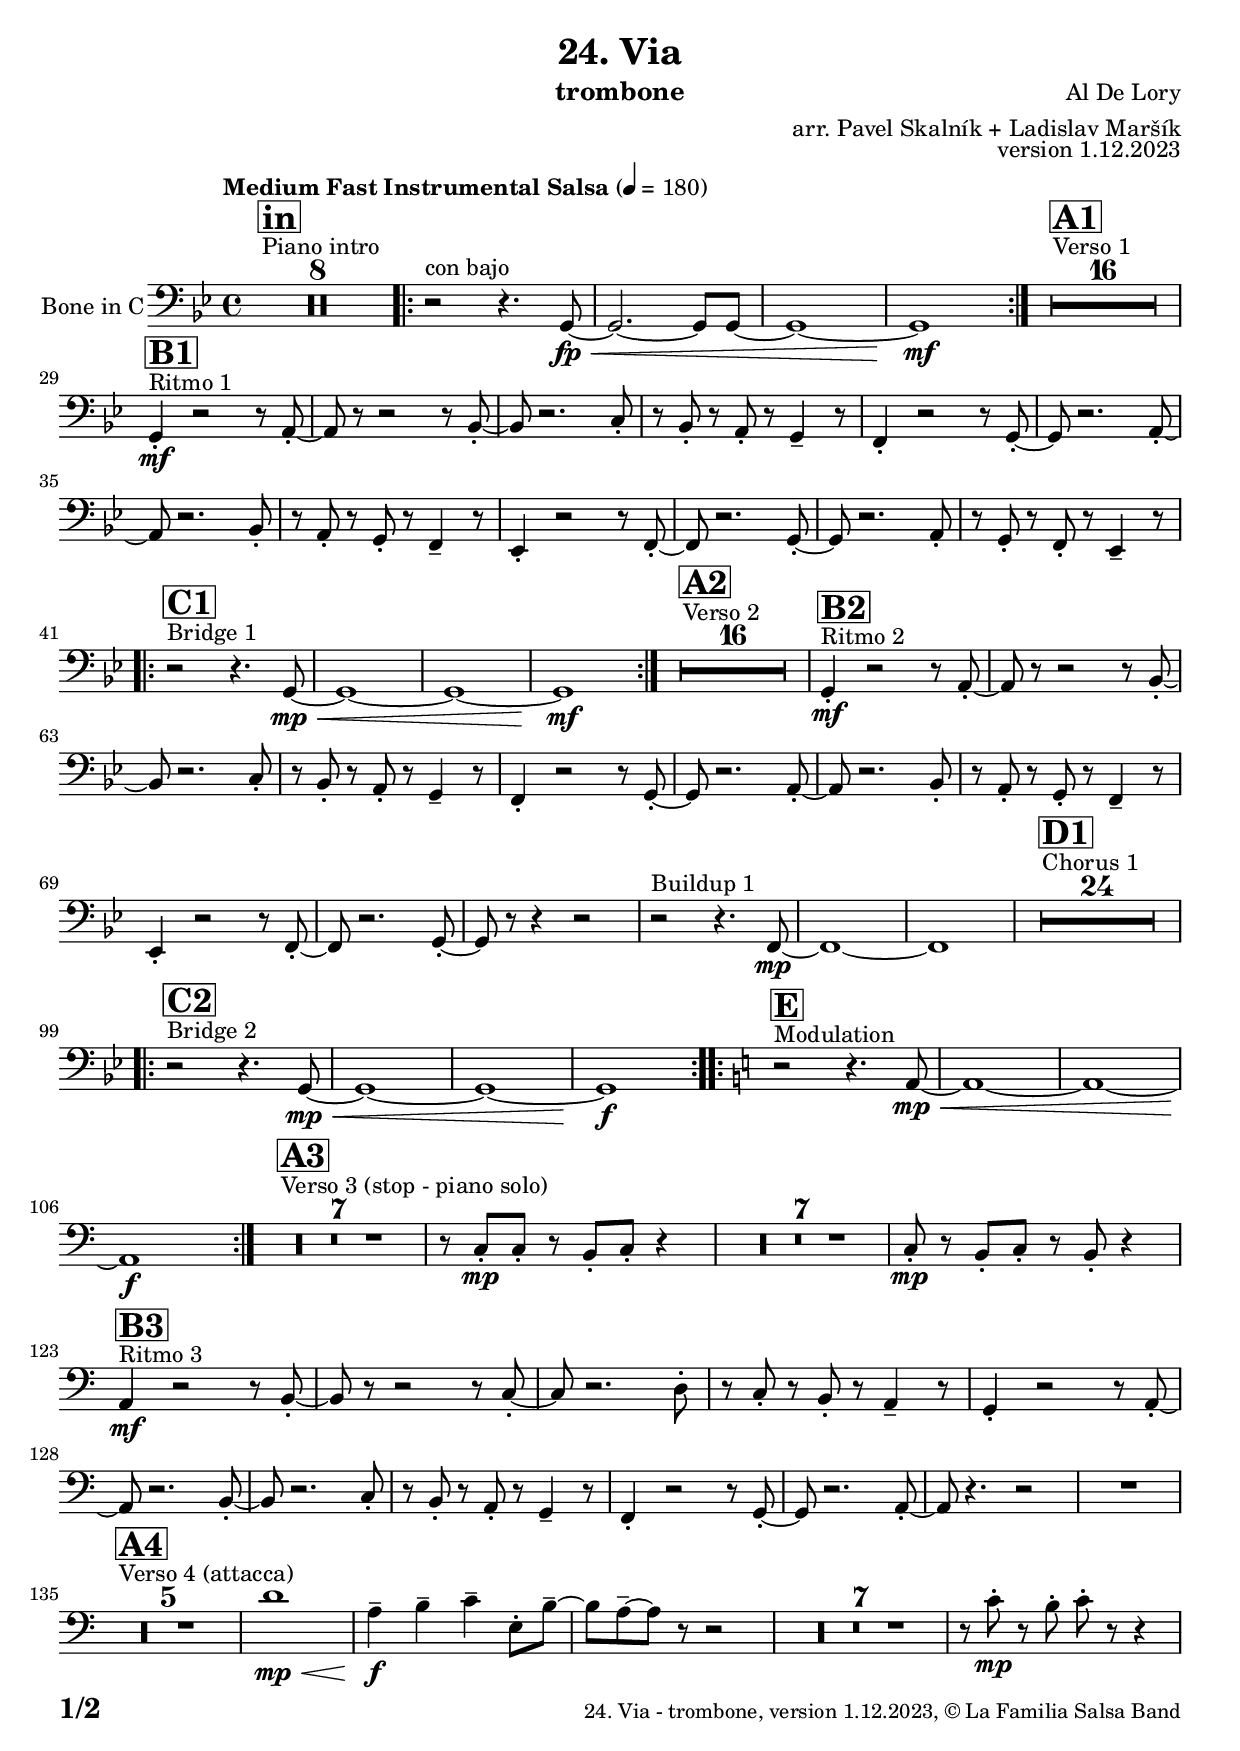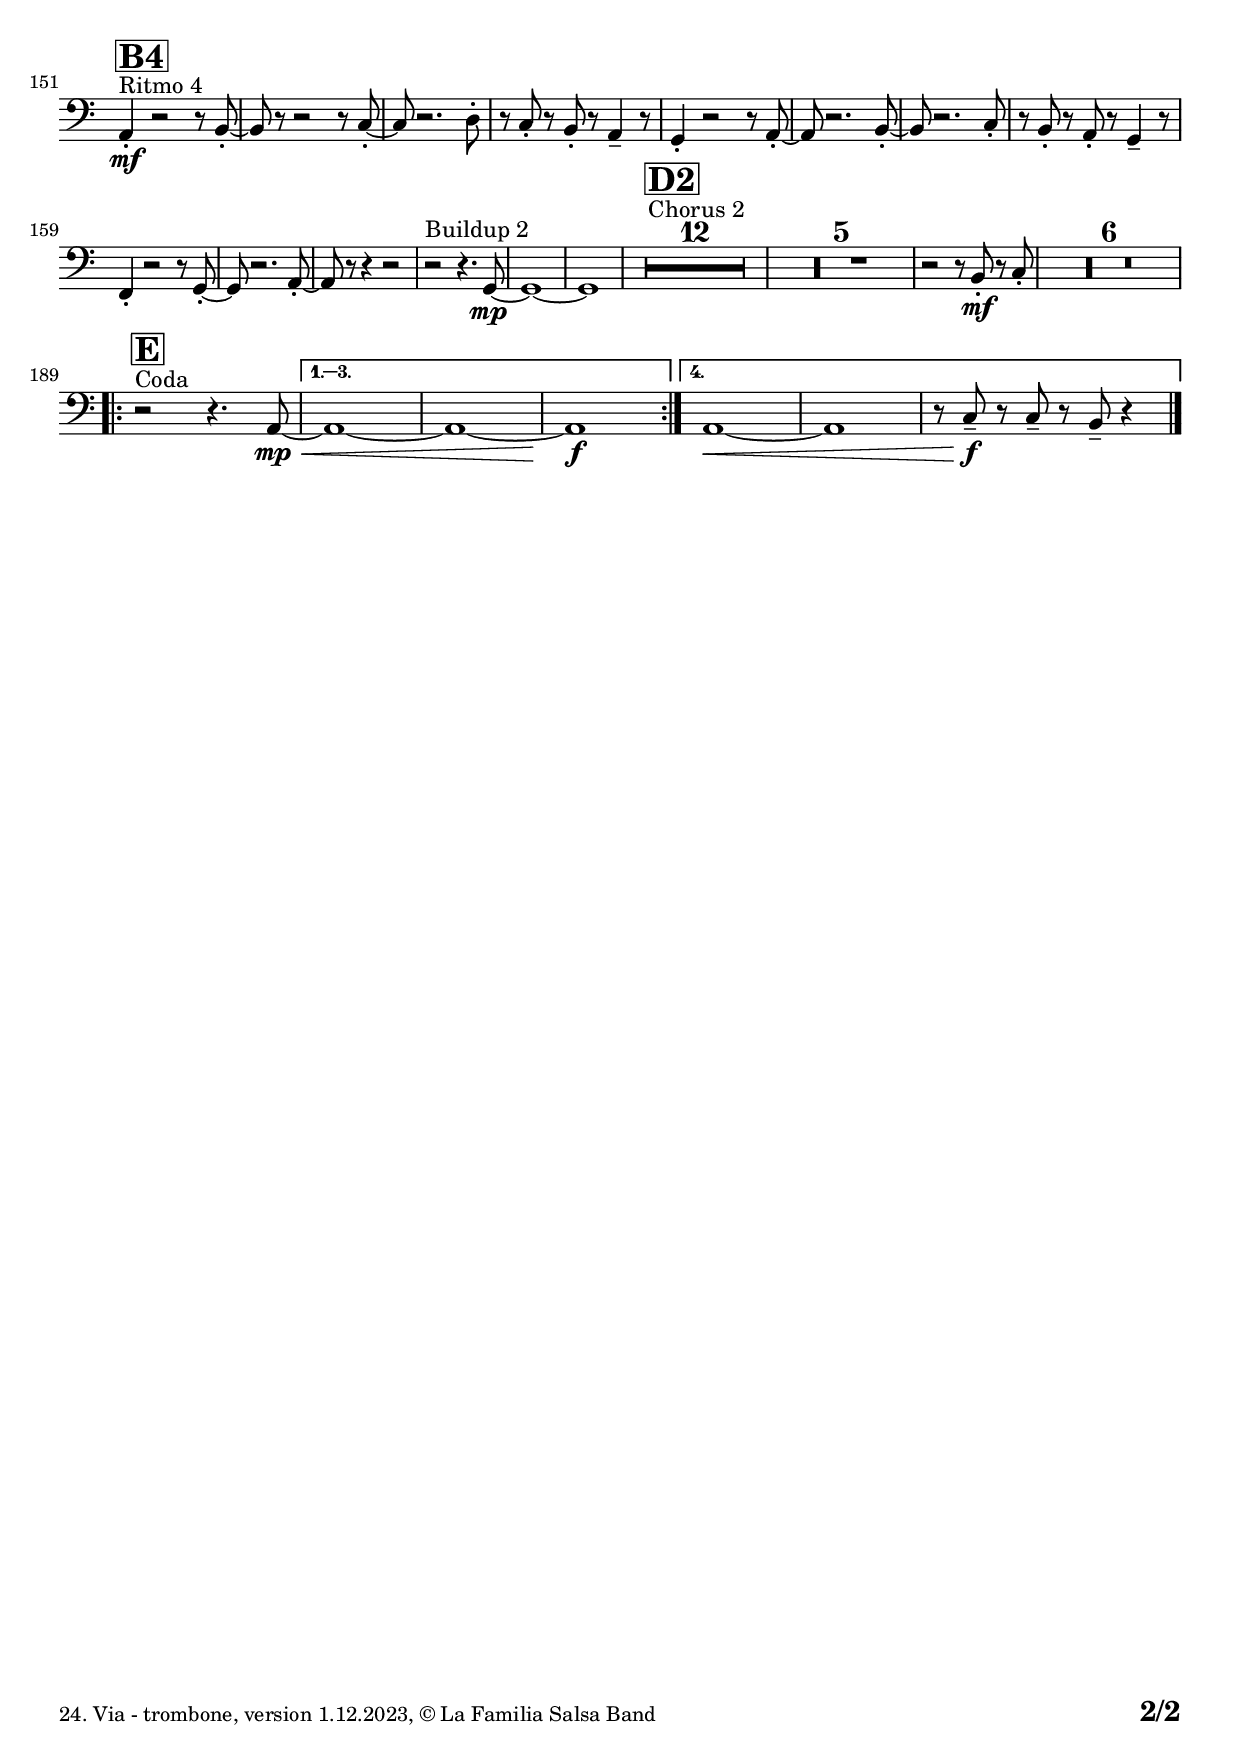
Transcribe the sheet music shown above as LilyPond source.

\version "2.24.0"

% Sheet revision 2022_09

\header {
  title = "24. Via"
  instrument = "trombone"
  composer = "Al De Lory"
  arranger = "arr. Pavel Skalník + Ladislav Maršík"
  opus = "version 1.12.2023"
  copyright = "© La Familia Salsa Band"
}

inst =
#(define-music-function
  (string)
  (string?)
  #{ <>^\markup \abs-fontsize #16 \bold \box #string #})

makePercent = #(define-music-function (note) (ly:music?)
                 (make-music 'PercentEvent 'length (ly:music-length note)))

#(define (test-stencil grob text)
   (let* ((orig (ly:grob-original grob))
          (siblings (ly:spanner-broken-into orig)) ; have we been split?
          (refp (ly:grob-system grob))
          (left-bound (ly:spanner-bound grob LEFT))
          (right-bound (ly:spanner-bound grob RIGHT))
          (elts-L (ly:grob-array->list (ly:grob-object left-bound 'elements)))
          (elts-R (ly:grob-array->list (ly:grob-object right-bound 'elements)))
          (break-alignment-L
           (filter
            (lambda (elt) (grob::has-interface elt 'break-alignment-interface))
            elts-L))
          (break-alignment-R
           (filter
            (lambda (elt) (grob::has-interface elt 'break-alignment-interface))
            elts-R))
          (break-alignment-L-ext (ly:grob-extent (car break-alignment-L) refp X))
          (break-alignment-R-ext (ly:grob-extent (car break-alignment-R) refp X))
          (num
           (markup text))
          (num
           (if (or (null? siblings)
                   (eq? grob (car siblings)))
               num
               (make-parenthesize-markup num)))
          (num (grob-interpret-markup grob num))
          (num-stil-ext-X (ly:stencil-extent num X))
          (num-stil-ext-Y (ly:stencil-extent num Y))
          (num (ly:stencil-aligned-to num X CENTER))
          (num
           (ly:stencil-translate-axis
            num
            (+ (interval-length break-alignment-L-ext)
               (* 0.5
                  (- (car break-alignment-R-ext)
                     (cdr break-alignment-L-ext))))
            X))
          (bracket-L
           (markup
            #:path
            0.1 ; line-thickness
            `((moveto 0.5 ,(* 0.5 (interval-length num-stil-ext-Y)))
              (lineto ,(* 0.5
                          (- (car break-alignment-R-ext)
                             (cdr break-alignment-L-ext)
                             (interval-length num-stil-ext-X)))
                      ,(* 0.5 (interval-length num-stil-ext-Y)))
              (closepath)
              (rlineto 0.0
                       ,(if (or (null? siblings) (eq? grob (car siblings)))
                            -1.0 0.0)))))
          (bracket-R
           (markup
            #:path
            0.1
            `((moveto ,(* 0.5
                          (- (car break-alignment-R-ext)
                             (cdr break-alignment-L-ext)
                             (interval-length num-stil-ext-X)))
                      ,(* 0.5 (interval-length num-stil-ext-Y)))
              (lineto 0.5
                      ,(* 0.5 (interval-length num-stil-ext-Y)))
              (closepath)
              (rlineto 0.0
                       ,(if (or (null? siblings) (eq? grob (last siblings)))
                            -1.0 0.0)))))
          (bracket-L (grob-interpret-markup grob bracket-L))
          (bracket-R (grob-interpret-markup grob bracket-R))
          (num (ly:stencil-combine-at-edge num X LEFT bracket-L 0.4))
          (num (ly:stencil-combine-at-edge num X RIGHT bracket-R 0.4)))
     num))

#(define-public (Measure_attached_spanner_engraver context)
   (let ((span '())
         (finished '())
         (event-start '())
         (event-stop '()))
     (make-engraver
      (listeners ((measure-counter-event engraver event)
                  (if (= START (ly:event-property event 'span-direction))
                      (set! event-start event)
                      (set! event-stop event))))
      ((process-music trans)
       (if (ly:stream-event? event-stop)
           (if (null? span)
               (ly:warning "You're trying to end a measure-attached spanner but you haven't started one.")
               (begin (set! finished span)
                 (ly:engraver-announce-end-grob trans finished event-start)
                 (set! span '())
                 (set! event-stop '()))))
       (if (ly:stream-event? event-start)
           (begin (set! span (ly:engraver-make-grob trans 'MeasureCounter event-start))
             (set! event-start '()))))
      ((stop-translation-timestep trans)
       (if (and (ly:spanner? span)
                (null? (ly:spanner-bound span LEFT))
                (moment<=? (ly:context-property context 'measurePosition) ZERO-MOMENT))
           (ly:spanner-set-bound! span LEFT
                                  (ly:context-property context 'currentCommandColumn)))
       (if (and (ly:spanner? finished)
                (moment<=? (ly:context-property context 'measurePosition) ZERO-MOMENT))
           (begin
            (if (null? (ly:spanner-bound finished RIGHT))
                (ly:spanner-set-bound! finished RIGHT
                                       (ly:context-property context 'currentCommandColumn)))
            (set! finished '())
            (set! event-start '())
            (set! event-stop '()))))
      ((finalize trans)
       (if (ly:spanner? finished)
           (begin
            (if (null? (ly:spanner-bound finished RIGHT))
                (set! (ly:spanner-bound finished RIGHT)
                      (ly:context-property context 'currentCommandColumn)))
            (set! finished '())))
       (if (ly:spanner? span)
           (begin
            (ly:warning "I think there's a dangling measure-attached spanner :-(")
            (ly:grob-suicide! span)
            (set! span '())))))))

\layout {
  \context {
    \Staff
    \consists #Measure_attached_spanner_engraver
    \override MeasureCounter.font-encoding = #'latin1
    \override MeasureCounter.font-size = 0
    \override MeasureCounter.outside-staff-padding = 2
    \override MeasureCounter.outside-staff-horizontal-padding = #0
  }
}

repeatBracket = #(define-music-function
                  (parser location N note)
                  (number? ly:music?)
                  #{
                    \override Staff.MeasureCounter.stencil =
                    #(lambda (grob) (test-stencil grob #{ #(string-append(number->string N) "x") #} ))
                    \startMeasureCount
                    \repeat volta #N { $note }
                    \stopMeasureCount
                  #}
                  )

Trombone = \new Voice
\transpose c c
\relative c {
  \set Staff.instrumentName = \markup {
    \center-align { "Bone in C" }
  }
  \set Staff.midiInstrument = "Trombone"
  \set Staff.midiMaximumVolume = #1.0

\clef bass
  \key g \minor
  \time 4/4
  \tempo "Medium Fast Instrumental Salsa" 4 = 180

  s1*0
  ^\markup { "Piano intro" }
  \inst "in"
  R1*8

\repeat volta 2 { r2 ^\markup { "con bajo" }  r4.g8 \fp \<~|g2.~g8g8~|g1~|g1 \mf }
  s1*0
  ^\markup { "Verso 1" }
  \inst "A1"
  R1*16 \break
  
      s1*0
  ^\markup { "Ritmo 1" }
  \inst "B1"
g4 \mf -. r2r8a8 -. ~| a8r8r2r8bes8 -. ~| bes8 r2.c8 -. | r8bes8 -. r8a8 -. r8g4 -- r8|
f4 -. r2r8g8 -. ~| g8r2.a8 -. ~| a8 r2.bes8 -. | r8a8 -. r8g8 -. r8f4 -- r8|
es4 -. r2r8f8 -. ~| f8r2.g8 -. ~| g8 r2.a8 -. | r8g8 -. r8f8 -. r8es4 -- r8| \break

   s1*0
  ^\markup { "Bridge 1" }
  \inst "C1"
\repeat volta 2 { r2 r4.g8  \mp \<  ~|g1~|g1~|g1 \mf }
  s1*0
  ^\markup { "Verso 2" }
  \inst "A2"
  R1*16 
  
      s1*0
  ^\markup { "Ritmo 2" }
  \inst "B2"
g4 \mf -. r2r8a8 -. ~| a8r8r2r8bes8 -. ~| bes8 r2.c8 -. | r8bes8 -. r8a8 -. r8g4 -- r8|
f4 -. r2r8g8 -. ~| g8r2.a8 -. ~| a8 r2.bes8 -. | r8a8 -. r8g8 -. r8f4 -- r8|
es4 -. r2r8f8 -. ~| f8r2.g8 -. ~| g8 r8r4r2|r2 ^\markup { "Buildup 1" }  r4.f8 \mp ~|f1~|f1
 s1*0 
  ^\markup { "Chorus 1" }
  \inst "D1"
  R1*24 \break
  s1*0 
  ^\markup { "Bridge 2" }
  \inst "C2"
\repeat volta 2 { r2 r4.g8 \mp \< ~|g1~|g1~|g1 \f }
  s1*0 
  ^\markup { "Modulation" }
  \key a \minor
  \inst "E"
\repeat volta 2 { r2 r4.a8 \mp \< ~|a1~|a1~|a1 \f }

  
    s1*0 
  ^\markup { "Verso 3 (stop - piano solo)" }
  \inst "A3"
  R1*7
r8c8 \mp -. c8 -. r8b8 -. c8 -. r4| R1*7| c8 \mp -. r8b8 -. c8 -. r8b8 -. r4| \break

  s1*0
  ^\markup { "Ritmo 3" }
  \inst "B3"
a4 \mf r2r8b8 -. ~| b8r8r2r8c8 -. ~| c8 r2.d8 -. | r8c8 -. r8b8 -. r8a4 -- r8|
g4 -. r2r8a8 -. ~| a8r2.b8 -. ~| b8 r2.c8 -. | r8b8 -. r8a8 -. r8g4 -- r8|
f4 -. r2r8g8 -. ~| g8r2.a8 -. ~| a8 r4. r2 |
  R1 | \break
  s1*0 
  ^\markup { "Verso 4 (attacca)" }
  \inst "A4"
R1*5
d'1 \mp \< |a4 \f -- b4 -- c4 -- e,8 -. b'8 -- ~| b8 a8 -- ~ a8 r8 r2|
R1*7|
r8c8 \mp -. r8b8 -. c8 -. r8r4 | \break

     s1*0
  ^\markup { "Ritmo 4" }
  \inst "B4"
a,4 \mf -. r2r8b8 -. ~| b8r8r2r8c8 -. ~| c8 r2.d8 -. | r8c8 -. r8b8 -. r8a4 -- r8|
g4 -. r2r8a8 -. ~| a8r2.b8 -. ~| b8 r2.c8 -. | r8b8 -. r8a8 -. r8g4 -- r8|
f4 -. r2r8g8 -. ~| g8r2.a8 -. ~| a8 r8 r4 r2|r2 ^\markup { "Buildup 2" } r4.g8 \mp ~ |g1~|g1 |
s1*0 
  ^\markup { "Chorus 2" }
  \inst "D2"
  R1*12
  R1 * 5
r2r8b8 \mf -. r8c8 -. |R1*6| \break
  s1*0 
  ^\markup { "Coda" }
  \inst "E"
\repeat volta 4 {
  r2 r4.a8 \mp \< ~|
                  \alternative { 
                   {
                     a1~|
                  a1~|
                  a1 \f 
                   }
                   {
                     a1\< ~|a1|r8c8 \f -- r8c8 -- r8b8 -- r4|
                   }
                  }
}

  \label #'lastPage
  \bar "|."
}

\score {
  \compressMMRests \new Staff \with {
    \consists "Volta_engraver"
  }
  {
    \Trombone
  }
  \layout {
    \context {
      \Score
      \remove "Volta_engraver"
    }
  }
}
\score {
  \unfoldRepeats {
    \Trombone
  }
  \midi { } 
}

\paper {
  system-system-spacing =
  #'((basic-distance . 14)
     (minimum-distance . 10)
     (padding . 1)
     (stretchability . 60))
  between-system-padding = #2
  bottom-margin = 5\mm

  print-page-number = ##t
  print-first-page-number = ##t
  oddHeaderMarkup = \markup \fill-line { " " }
  evenHeaderMarkup = \markup \fill-line { " " }
  oddFooterMarkup = \markup {
    \fill-line {
      \bold \fontsize #2
      \concat { \fromproperty #'page:page-number-string "/" \page-ref #'lastPage "0" "?" }

      \fontsize #-1
      \concat { \fromproperty #'header:title " - " \fromproperty #'header:instrument ", " \fromproperty #'header:opus ", " \fromproperty #'header:copyright }
    }
  }
  evenFooterMarkup = \markup {
    \fill-line {
      \fontsize #-1
      \concat { \fromproperty #'header:title " - " \fromproperty #'header:instrument ", " \fromproperty #'header:opus ", " \fromproperty #'header:copyright }

      \bold \fontsize #2
      \concat { \fromproperty #'page:page-number-string "/" \page-ref #'lastPage "0" "?" }
    }
  }
}